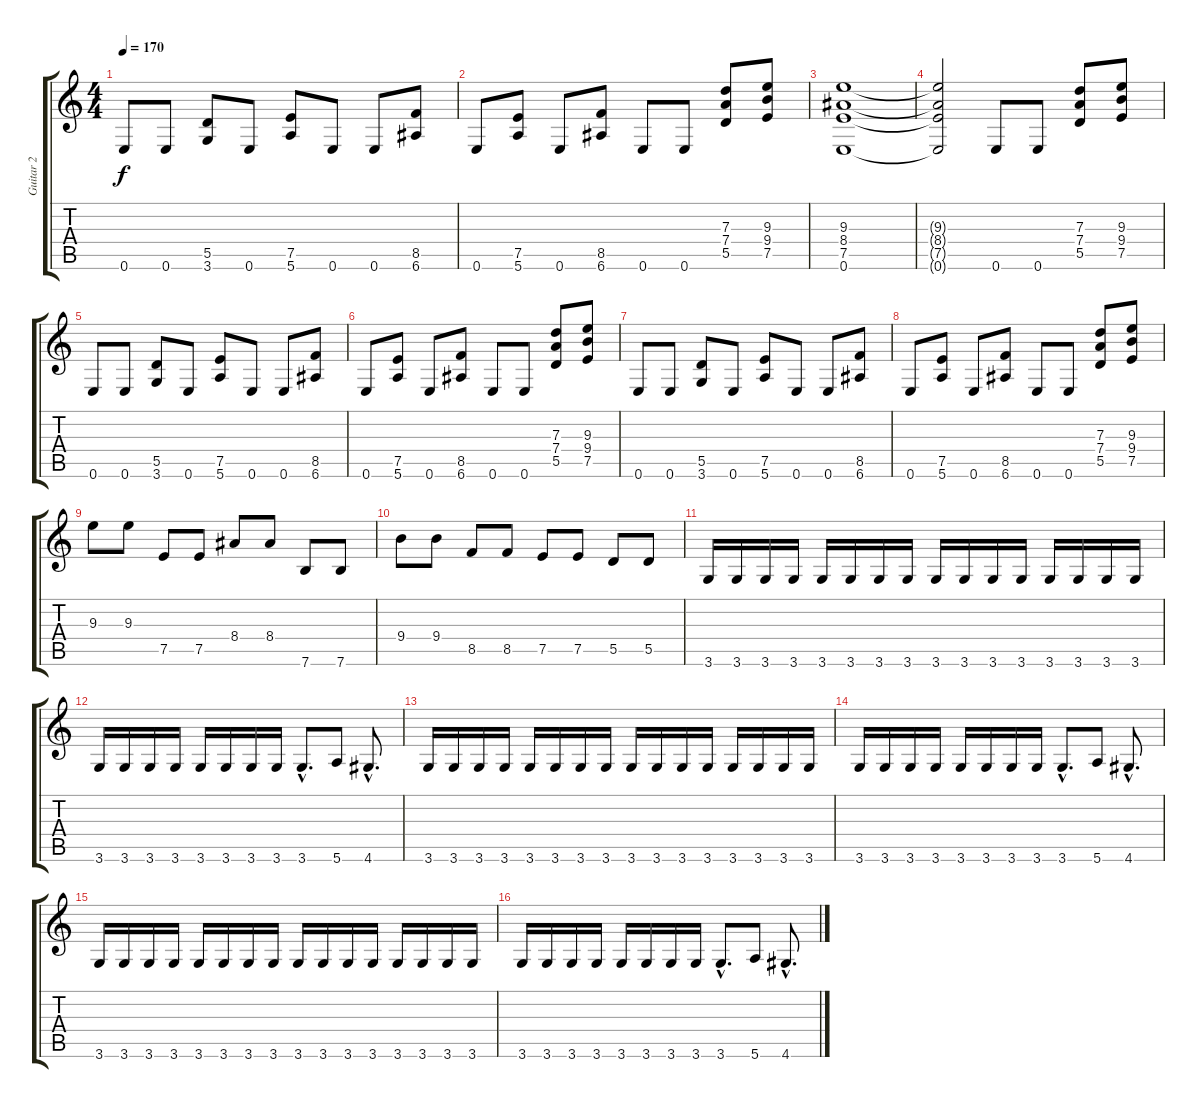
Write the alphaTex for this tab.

\track ("Guitar 2" "Guitar 2") {instrument distortionguitar}
\staff {score tabs}
\tuning (E4 B3 G3 D3 A2 E2) {hide}
\ts (4 4)
\tempo 170
\clef g2
\ks c
0.6.8{dy f} 0.6.8 (5.5 3.6).8 0.6.8 (7.5 5.6).8 0.6.8 0.6.8 (8.5 6.6).8 |
0.6.8 (7.5 5.6).8 0.6.8 (8.5 6.6).8 0.6.8 0.6.8 (7.3 7.4 5.5).8 (9.3 9.4 7.5).8 |
(9.3 8.4 7.5 0.6).1 |
(9.3{t} 8.4{t} 7.5{t} 0.6{t}).2 0.6.8 0.6.8 (7.3 7.4 5.5).8 (9.3 9.4 7.5).8 |
0.6.8 0.6.8 (5.5 3.6).8 0.6.8 (7.5 5.6).8 0.6.8 0.6.8 (8.5 6.6).8 |
0.6.8 (7.5 5.6).8 0.6.8 (8.5 6.6).8 0.6.8 0.6.8 (7.3 7.4 5.5).8 (9.3 9.4 7.5).8 |
0.6.8 0.6.8 (5.5 3.6).8 0.6.8 (7.5 5.6).8 0.6.8 0.6.8 (8.5 6.6).8 |
0.6.8 (7.5 5.6).8 0.6.8 (8.5 6.6).8 0.6.8 0.6.8 (7.3 7.4 5.5).8 (9.3 9.4 7.5).8 |
9.3.8 9.3.8 7.5.8 7.5.8 8.4.8 8.4.8 7.6.8 7.6.8 |
9.4.8 9.4.8 8.5.8 8.5.8 7.5.8 7.5.8 5.5.8 5.5.8 |
3.6.16 3.6.16 3.6.16 3.6.16 3.6.16 3.6.16 3.6.16 3.6.16 3.6.16 3.6.16 3.6.16 3.6.16 3.6.16 3.6.16 3.6.16 3.6.16 |
3.6.16 3.6.16 3.6.16 3.6.16 3.6.16 3.6.16 3.6.16 3.6.16 3.6{hac}.8{d} 5.6.8 4.6{hac}.8{d} |
3.6.16 3.6.16 3.6.16 3.6.16 3.6.16 3.6.16 3.6.16 3.6.16 3.6.16 3.6.16 3.6.16 3.6.16 3.6.16 3.6.16 3.6.16 3.6.16 |
3.6.16 3.6.16 3.6.16 3.6.16 3.6.16 3.6.16 3.6.16 3.6.16 3.6{hac}.8{d} 5.6.8 4.6{hac}.8{d} |
3.6.16 3.6.16 3.6.16 3.6.16 3.6.16 3.6.16 3.6.16 3.6.16 3.6.16 3.6.16 3.6.16 3.6.16 3.6.16 3.6.16 3.6.16 3.6.16 |
3.6.16 3.6.16 3.6.16 3.6.16 3.6.16 3.6.16 3.6.16 3.6.16 3.6{hac}.8{d} 5.6.8 4.6{hac}.8{d}
